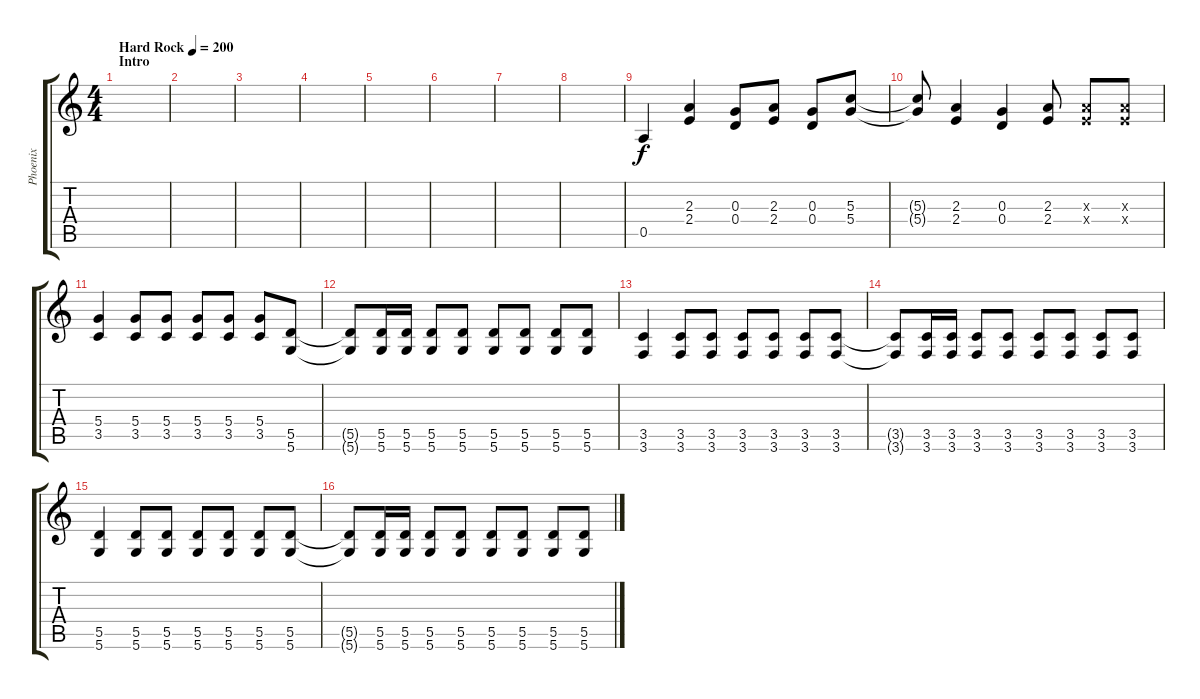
\track ("Phoenix" "Phoenix") {instrument distortionguitar}
\staff {score tabs}
\tuning (E4 B3 G3 D3 A2 D2) {hide}
\ts (4 4)
\section ("" "Intro")
\tempo (200 "Hard Rock")
\clef g2
\ks c
|
|
|
|
|
|
|
|
0.5.4 (2.3 2.4).4 (0.3 0.4).8 (2.3 2.4).8 (0.3 0.4).8 (5.3 5.4).8 |
(5.3{t} 5.4{t}).8 (2.3 2.4).4 (0.3 0.4).4 (2.3 2.4).8 (2.3{x} 2.4{x}).8 (2.3{x} 2.4{x}).8 |
(5.4 3.5).4 (5.4 3.5).8 (5.4 3.5).8 (5.4 3.5).8 (5.4 3.5).8 (5.4 3.5).8 (5.5 5.6).8 |
(5.5{t} 5.6{t}).8 (5.5 5.6).16 (5.5 5.6).16 (5.5 5.6).8 (5.5 5.6).8 (5.5 5.6).8 (5.5 5.6).8 (5.5 5.6).8 (5.5 5.6).8 |
(3.5 3.6).4 (3.5 3.6).8 (3.5 3.6).8 (3.5 3.6).8 (3.5 3.6).8 (3.5 3.6).8 (3.5 3.6).8 |
(3.5{t} 3.6{t}).8 (3.5 3.6).16 (3.5 3.6).16 (3.5 3.6).8 (3.5 3.6).8 (3.5 3.6).8 (3.5 3.6).8 (3.5 3.6).8 (3.5 3.6).8 |
(5.5 5.6).4 (5.5 5.6).8 (5.5 5.6).8 (5.5 5.6).8 (5.5 5.6).8 (5.5 5.6).8 (5.5 5.6).8 |
(5.5{t} 5.6{t}).8 (5.5 5.6).16 (5.5 5.6).16 (5.5 5.6).8 (5.5 5.6).8 (5.5 5.6).8 (5.5 5.6).8 (5.5 5.6).8 (5.5 5.6).8
